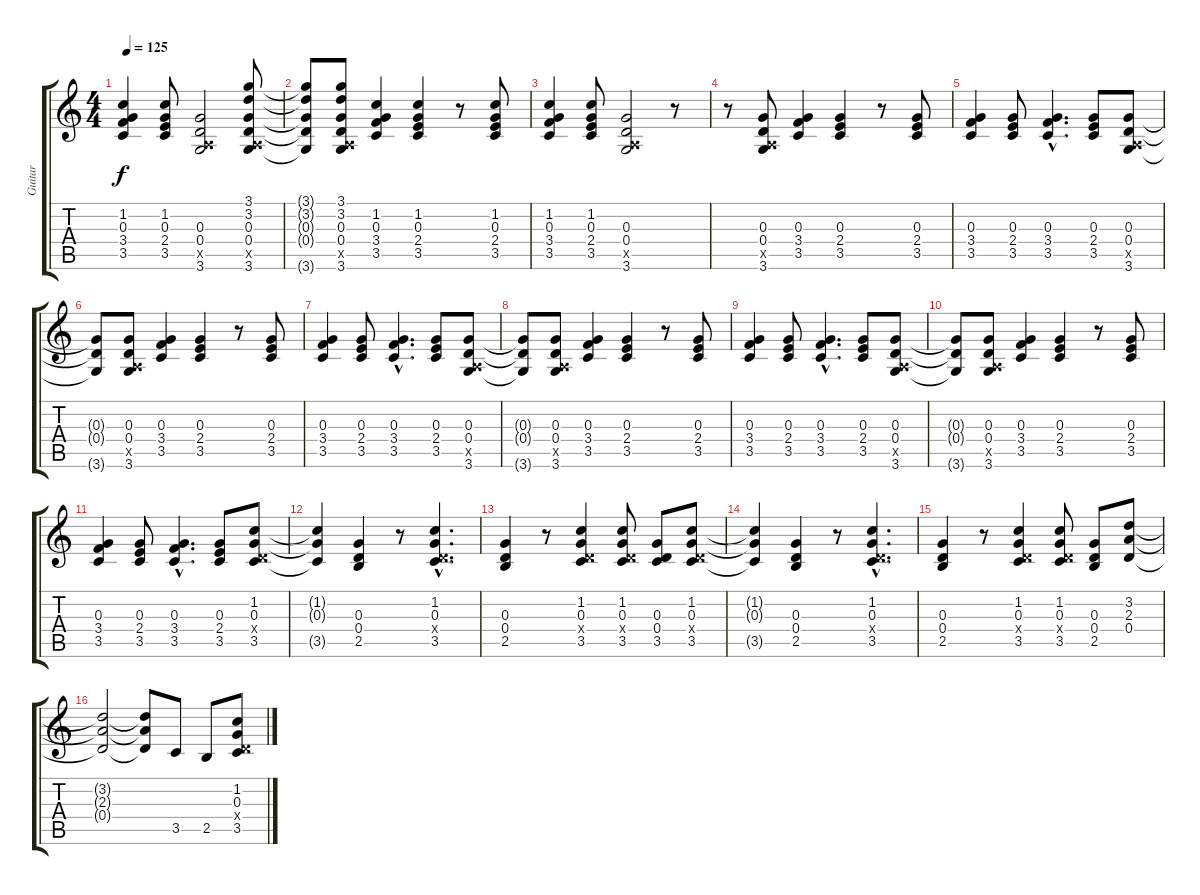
\track ("Guitar" "Guitar") {instrument distortionguitar}
\staff {score tabs}
\tuning (E4 B3 G3 D3 A2 E2) {hide}
\ts (4 4)
\tempo 125
\clef g2
\ks c
(1.2 0.3 3.4 3.5).4{dy f} (1.2 0.3 2.4 3.5).8 (0.3 0.4 0.5{x} 3.6).2 (3.1 3.2 0.3 0.4 0.5{x} 3.6).8 |
(3.1{t} 3.2{t} 0.3{t} 0.4{t} 3.6{t}).8 (3.1 3.2 0.3 0.4 0.5{x} 3.6).8 (1.2 0.3 3.4 3.5).4 (1.2 0.3 2.4 3.5).4 r.8 (1.2 0.3 2.4 3.5).8 |
(1.2 0.3 3.4 3.5).4 (1.2 0.3 2.4 3.5).8 (0.3 0.4 0.5{x} 3.6).2 r.8 |
r.8 (0.3 0.4 0.5{x} 3.6).8 (0.3 3.4 3.5).4 (0.3 2.4 3.5).4 r.8 (0.3 2.4 3.5).8 |
(0.3 3.4 3.5).4 (0.3 2.4 3.5).8 (0.3{hac} 3.4{hac} 3.5{hac}).4{d} (0.3 2.4 3.5).8 (0.3 0.4 0.5{x} 3.6).8 |
(0.3{t} 0.4{t} 3.6{t}).8 (0.3 0.4 0.5{x} 3.6).8 (0.3 3.4 3.5).4 (0.3 2.4 3.5).4 r.8 (0.3 2.4 3.5).8 |
(0.3 3.4 3.5).4 (0.3 2.4 3.5).8 (0.3{hac} 3.4{hac} 3.5{hac}).4{d} (0.3 2.4 3.5).8 (0.3 0.4 0.5{x} 3.6).8 |
(0.3{t} 0.4{t} 3.6{t}).8 (0.3 0.4 0.5{x} 3.6).8 (0.3 3.4 3.5).4 (0.3 2.4 3.5).4 r.8 (0.3 2.4 3.5).8 |
(0.3 3.4 3.5).4 (0.3 2.4 3.5).8 (0.3{hac} 3.4{hac} 3.5{hac}).4{d} (0.3 2.4 3.5).8 (0.3 0.4 0.5{x} 3.6).8 |
(0.3{t} 0.4{t} 3.6{t}).8 (0.3 0.4 0.5{x} 3.6).8 (0.3 3.4 3.5).4 (0.3 2.4 3.5).4 r.8 (0.3 2.4 3.5).8 |
(0.3 3.4 3.5).4 (0.3 2.4 3.5).8 (0.3{hac} 3.4{hac} 3.5{hac}).4{d} (0.3 2.4 3.5).8 (1.2 0.3 0.4{x} 3.5).8 |
(1.2{t} 0.3{t} 3.5{t}).4 (0.3 0.4 2.5).4 r.8 (1.2{hac} 0.3{hac} 0.4{hac x} 3.5{hac}).4{d} |
(0.3 0.4 2.5).4 r.8 (1.2 0.3 0.4{x} 3.5).4 (1.2 0.3 0.4{x} 3.5).8 (0.3 0.4 3.5).8 (1.2 0.3 0.4{x} 3.5).8 |
(1.2{t} 0.3{t} 3.5{t}).4 (0.3 0.4 2.5).4 r.8 (1.2{hac} 0.3{hac} 0.4{hac x} 3.5{hac}).4{d} |
(0.3 0.4 2.5).4 r.8 (1.2 0.3 0.4{x} 3.5).4 (1.2 0.3 0.4{x} 3.5).8 (0.3 0.4 2.5).8 (3.2 2.3 0.4).8 |
(3.2{t} 2.3{t} 0.4{t}).2 (3.2{t} 2.3{t} 0.4{t}).8 3.5.8 2.5.8 (1.2 0.3 0.4{x} 3.5).8
